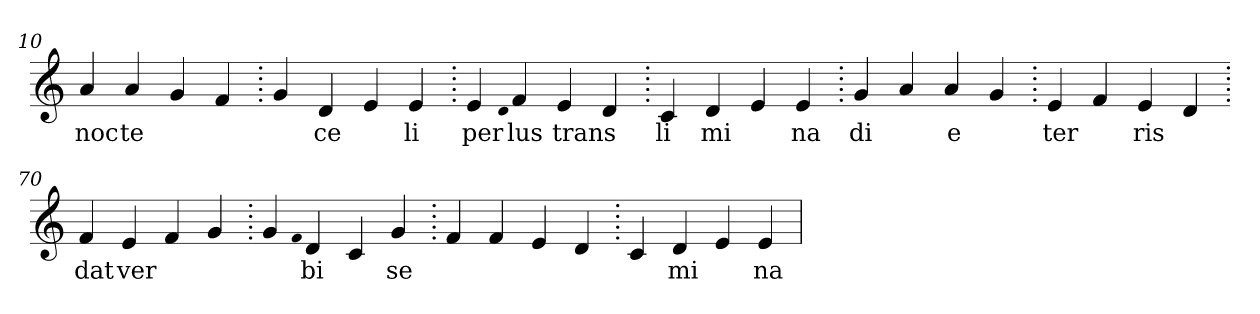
**kern	**text
*part1	*part1
*staff1	*staff1
*clefG2	*
=10.	=10.
4a	noc
4a	te
4g	.
4f	.
=20.	=20.
4g	.
4d	ce
4e	.
4e	li
=30.	=30.
4e	per
qqd	.
4f	lus
4e	trans
4d	.
=40.	=40.
4c	li
4d	mi
4e	.
4e	na
=50.	=50.
4g	di
4a	.
4a	e
4g	.
=60.	=60.
4e	ter
4f	.
4e	ris
4d	.
=70.	=70.
4f	dat
4e	ver
4f	.
4g	.
=80.	=80.
4g	.
qqf	.
4d	bi
4c	.
4g	se
=90.	=90.
4f	.
4f	.
4e	.
4d	.
=100.	=100.
4c	.
4d	mi
4e	.
4e	na
=	=
*-	*-
